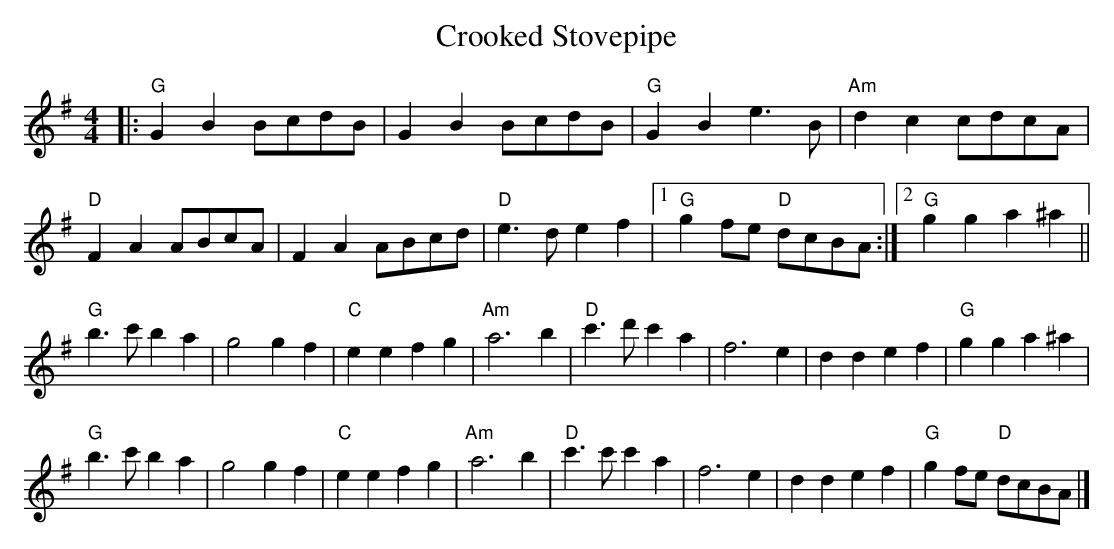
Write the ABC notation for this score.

X:1
T:Crooked Stovepipe
M:4/4
L:1/4
K:G
|:"G"GB B/2c/2d/2B/2 | GB B/2c/2d/2B/2 |"G"GB e>B |"Am"dc c/2d/2c/2A/2 |
"D"FA A/2B/2c/2A/2 | FA A/2B/2c/2d/2 |"D"e>d ef |1 "G"gf/2e/2 "D"d/2c/2B/2A/2 :|2"G"gg a^a ||
"G"b>c' ba | g2 gf |"C"ee fg |"Am"a3 b |"D"c'>d' c'a | f3 e | dd ef |"G"gg a^a |
"G"b>c' ba | g2 gf |"C"ee fg |"Am"a3 b |"D"c'>c' c'a | f3 e | dd ef |"G"gf/2e/2 "D"d/2c/2B/2A/2 |]
